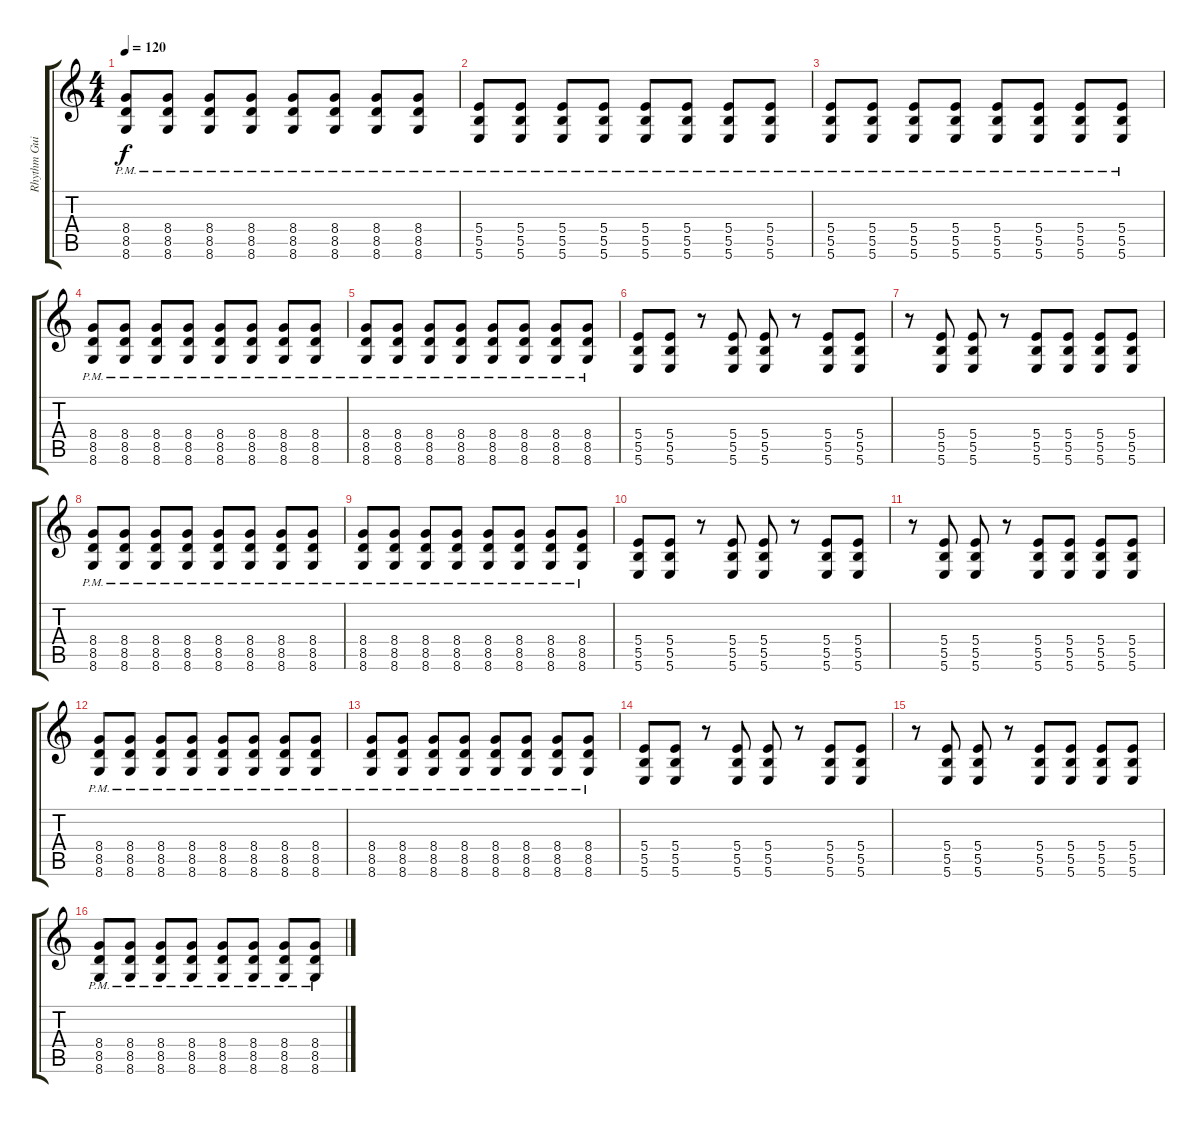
\track ("Rhythm Guitar" "Rhythm Gui") {instrument distortionguitar}
\staff {score tabs}
\tuning (Eb4 B3 Gb3 B2 Gb2 B1) {hide}
\ts (4 4)
\tempo 120
\clef g2
\ks c
(8.4{pm} 8.5{pm} 8.6{pm}).8{dy f} (8.4{pm} 8.5{pm} 8.6{pm}).8 (8.4{pm} 8.5{pm} 8.6{pm}).8 (8.4{pm} 8.5{pm} 8.6{pm}).8 (8.4{pm} 8.5{pm} 8.6{pm}).8 (8.4{pm} 8.5{pm} 8.6{pm}).8 (8.4{pm} 8.5{pm} 8.6{pm}).8 (8.4{pm} 8.5{pm} 8.6{pm}).8 |
(5.4{pm} 5.5{pm} 5.6{pm}).8 (5.4{pm} 5.5{pm} 5.6{pm}).8 (5.4{pm} 5.5{pm} 5.6{pm}).8 (5.4{pm} 5.5{pm} 5.6{pm}).8 (5.4{pm} 5.5{pm} 5.6{pm}).8 (5.4{pm} 5.5{pm} 5.6{pm}).8 (5.4{pm} 5.5{pm} 5.6{pm}).8 (5.4{pm} 5.5{pm} 5.6{pm}).8 |
(5.4{pm} 5.5{pm} 5.6{pm}).8 (5.4{pm} 5.5{pm} 5.6{pm}).8 (5.4{pm} 5.5{pm} 5.6{pm}).8 (5.4{pm} 5.5{pm} 5.6{pm}).8 (5.4{pm} 5.5{pm} 5.6{pm}).8 (5.4{pm} 5.5{pm} 5.6{pm}).8 (5.4{pm} 5.5{pm} 5.6{pm}).8 (5.4{pm} 5.5{pm} 5.6{pm}).8 |
(8.4{pm} 8.5{pm} 8.6{pm}).8 (8.4{pm} 8.5{pm} 8.6{pm}).8 (8.4{pm} 8.5{pm} 8.6{pm}).8 (8.4{pm} 8.5{pm} 8.6{pm}).8 (8.4{pm} 8.5{pm} 8.6{pm}).8 (8.4{pm} 8.5{pm} 8.6{pm}).8 (8.4{pm} 8.5{pm} 8.6{pm}).8 (8.4{pm} 8.5{pm} 8.6{pm}).8 |
(8.4{pm} 8.5{pm} 8.6{pm}).8 (8.4{pm} 8.5{pm} 8.6{pm}).8 (8.4{pm} 8.5{pm} 8.6{pm}).8 (8.4{pm} 8.5{pm} 8.6{pm}).8 (8.4{pm} 8.5{pm} 8.6{pm}).8 (8.4{pm} 8.5{pm} 8.6{pm}).8 (8.4{pm} 8.5{pm} 8.6{pm}).8 (8.4{pm} 8.5{pm} 8.6{pm}).8 |
(5.4 5.5 5.6).8 (5.4 5.5 5.6).8 r.8 (5.4 5.5 5.6).8 (5.4 5.5 5.6).8 r.8 (5.4 5.5 5.6).8 (5.4 5.5 5.6).8 |
r.8 (5.4 5.5 5.6).8 (5.4 5.5 5.6).8 r.8 (5.4 5.5 5.6).8 (5.4 5.5 5.6).8 (5.4 5.5 5.6).8 (5.4 5.5 5.6).8 |
(8.4{pm} 8.5{pm} 8.6{pm}).8 (8.4{pm} 8.5{pm} 8.6{pm}).8 (8.4{pm} 8.5{pm} 8.6{pm}).8 (8.4{pm} 8.5{pm} 8.6{pm}).8 (8.4{pm} 8.5{pm} 8.6{pm}).8 (8.4{pm} 8.5{pm} 8.6{pm}).8 (8.4{pm} 8.5{pm} 8.6{pm}).8 (8.4{pm} 8.5{pm} 8.6{pm}).8 |
(8.4{pm} 8.5{pm} 8.6{pm}).8 (8.4{pm} 8.5{pm} 8.6{pm}).8 (8.4{pm} 8.5{pm} 8.6{pm}).8 (8.4{pm} 8.5{pm} 8.6{pm}).8 (8.4{pm} 8.5{pm} 8.6{pm}).8 (8.4{pm} 8.5{pm} 8.6{pm}).8 (8.4{pm} 8.5{pm} 8.6{pm}).8 (8.4{pm} 8.5{pm} 8.6{pm}).8 |
(5.4 5.5 5.6).8 (5.4 5.5 5.6).8 r.8 (5.4 5.5 5.6).8 (5.4 5.5 5.6).8 r.8 (5.4 5.5 5.6).8 (5.4 5.5 5.6).8 |
r.8 (5.4 5.5 5.6).8 (5.4 5.5 5.6).8 r.8 (5.4 5.5 5.6).8 (5.4 5.5 5.6).8 (5.4 5.5 5.6).8 (5.4 5.5 5.6).8 |
(8.4{pm} 8.5{pm} 8.6{pm}).8 (8.4{pm} 8.5{pm} 8.6{pm}).8 (8.4{pm} 8.5{pm} 8.6{pm}).8 (8.4{pm} 8.5{pm} 8.6{pm}).8 (8.4{pm} 8.5{pm} 8.6{pm}).8 (8.4{pm} 8.5{pm} 8.6{pm}).8 (8.4{pm} 8.5{pm} 8.6{pm}).8 (8.4{pm} 8.5{pm} 8.6{pm}).8 |
(8.4{pm} 8.5{pm} 8.6{pm}).8 (8.4{pm} 8.5{pm} 8.6{pm}).8 (8.4{pm} 8.5{pm} 8.6{pm}).8 (8.4{pm} 8.5{pm} 8.6{pm}).8 (8.4{pm} 8.5{pm} 8.6{pm}).8 (8.4{pm} 8.5{pm} 8.6{pm}).8 (8.4{pm} 8.5{pm} 8.6{pm}).8 (8.4{pm} 8.5{pm} 8.6{pm}).8 |
(5.4 5.5 5.6).8 (5.4 5.5 5.6).8 r.8 (5.4 5.5 5.6).8 (5.4 5.5 5.6).8 r.8 (5.4 5.5 5.6).8 (5.4 5.5 5.6).8 |
r.8 (5.4 5.5 5.6).8 (5.4 5.5 5.6).8 r.8 (5.4 5.5 5.6).8 (5.4 5.5 5.6).8 (5.4 5.5 5.6).8 (5.4 5.5 5.6).8 |
(8.4{pm} 8.5{pm} 8.6{pm}).8 (8.4{pm} 8.5{pm} 8.6{pm}).8 (8.4{pm} 8.5{pm} 8.6{pm}).8 (8.4{pm} 8.5{pm} 8.6{pm}).8 (8.4{pm} 8.5{pm} 8.6{pm}).8 (8.4{pm} 8.5{pm} 8.6{pm}).8 (8.4{pm} 8.5{pm} 8.6{pm}).8 (8.4{pm} 8.5{pm} 8.6{pm}).8
